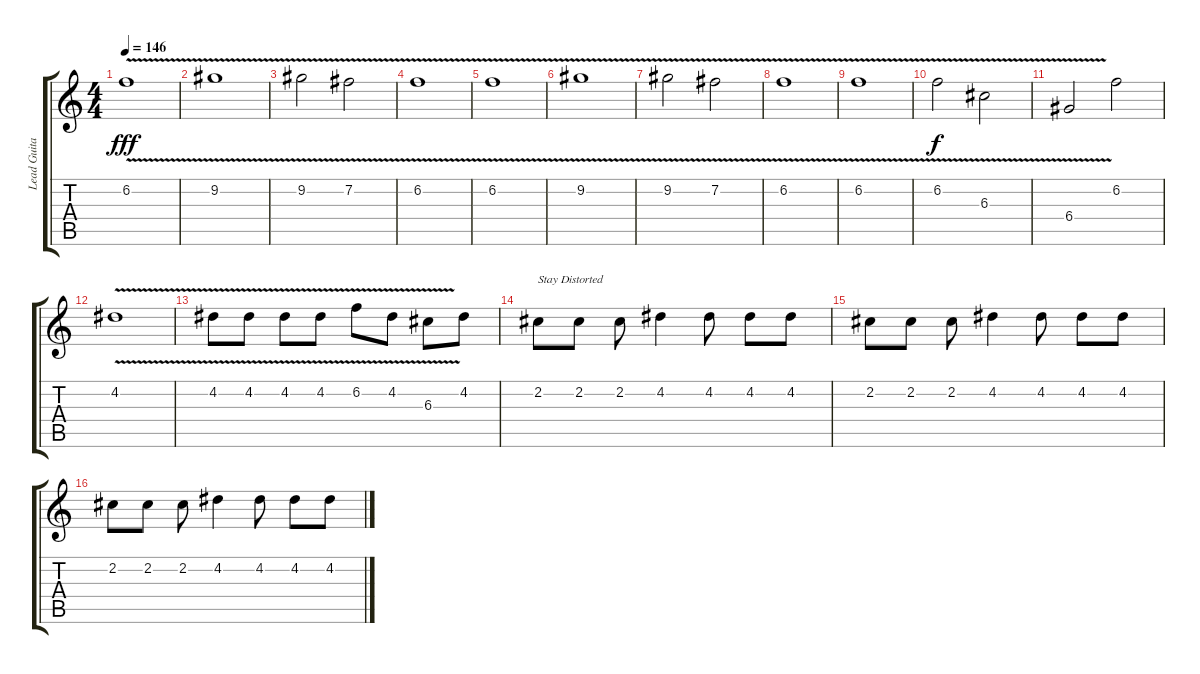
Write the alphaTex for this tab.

\track ("Lead Guitar (Donahue)" "Lead Guita") {instrument overdrivenguitar}
\staff {score tabs}
\tuning (E4 B3 G3 D3 A2 E2) {hide}
\ts (4 4)
\tempo 146
\clef g2
\ks c
6.2{v}.1{dy fff} |
9.2{v}.1 |
9.2{v}.2 7.2{v}.2 |
6.2{v}.1 |
6.2{v}.1 |
9.2{v}.1 |
9.2{v}.2 7.2{v}.2 |
6.2{v}.1 |
6.2{v}.1 |
6.2{v}.2{dy f} 6.3{v}.2 |
6.4{v}.2 6.2.2 |
4.2{v}.1 |
4.2{v}.8 4.2{v}.8 4.2{v}.8 4.2{v}.8 6.2{v}.8 4.2{v}.8 6.3{v}.8 4.2.8 |
2.2.8{txt "Stay Distorted"} 2.2.8 2.2.8 4.2.4 4.2.8 4.2.8 4.2.8 |
2.2.8 2.2.8 2.2.8 4.2.4 4.2.8 4.2.8 4.2.8 |
2.2.8 2.2.8 2.2.8 4.2.4 4.2.8 4.2.8 4.2.8
